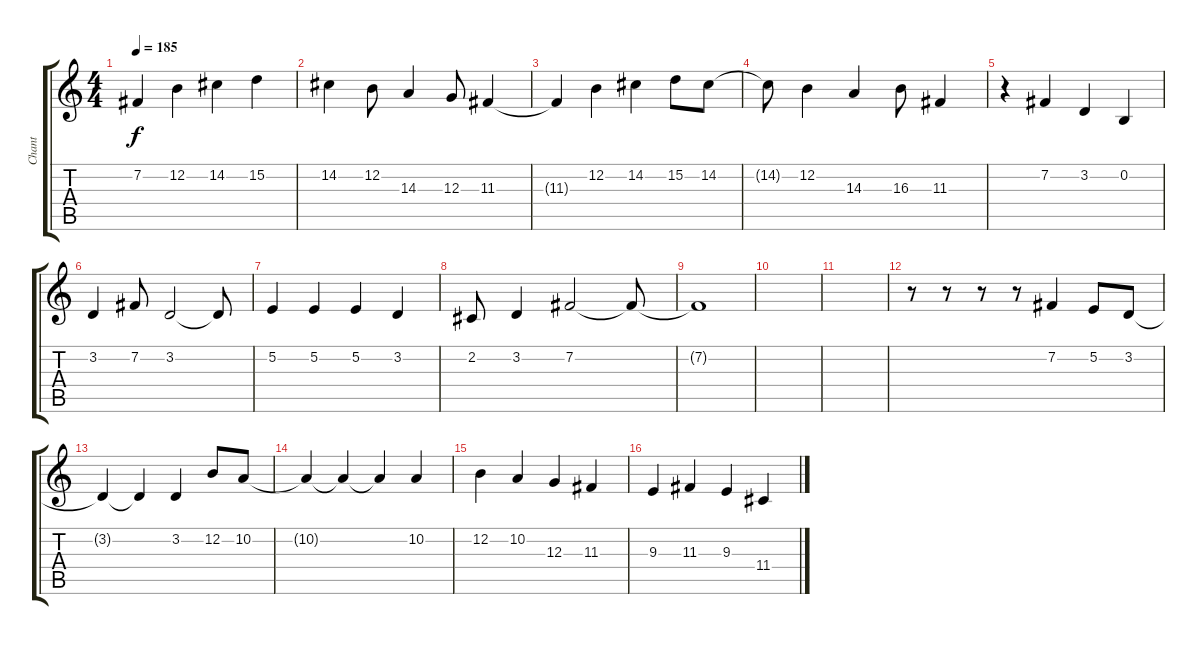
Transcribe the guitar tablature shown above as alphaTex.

\track ("Chant" "Chant") {instrument voiceoohs}
\staff {score tabs}
\tuning (E4 B3 G3 D3 A2 E2) {hide}
\ts (4 4)
\tempo 185
\clef g2
\ks c
7.2{t}.4{dy f} 12.2.4 14.2.4 15.2.4 |
14.2.4 12.2.8 14.3.4 12.3.8 11.3.4 |
11.3{t}.4 12.2.4 14.2.4 15.2.8 14.2.8 |
14.2{t}.8 12.2.4 14.3.4 16.3.8 11.3.4 |
r.4 7.2.4 3.2.4 0.2.4 |
3.2.4 7.2.8 3.2.2 3.2{t}.8 |
5.2.4 5.2.4 5.2.4 3.2.4 |
2.2.8 3.2.4 7.2.2 7.2{t}.8 |
7.2{t}.1 |
|
|
r.8 r.8 r.8 r.8 7.2.4 5.2.8 3.2.8 |
3.2{t}.4 3.2{t}.4 3.2.4 12.2.8 10.2.8 |
10.2{t}.4 10.2{t}.4 10.2{t}.4 10.2.4 |
12.2.4 10.2.4 12.3.4 11.3.4 |
9.3.4 11.3.4 9.3.4 11.4.4
